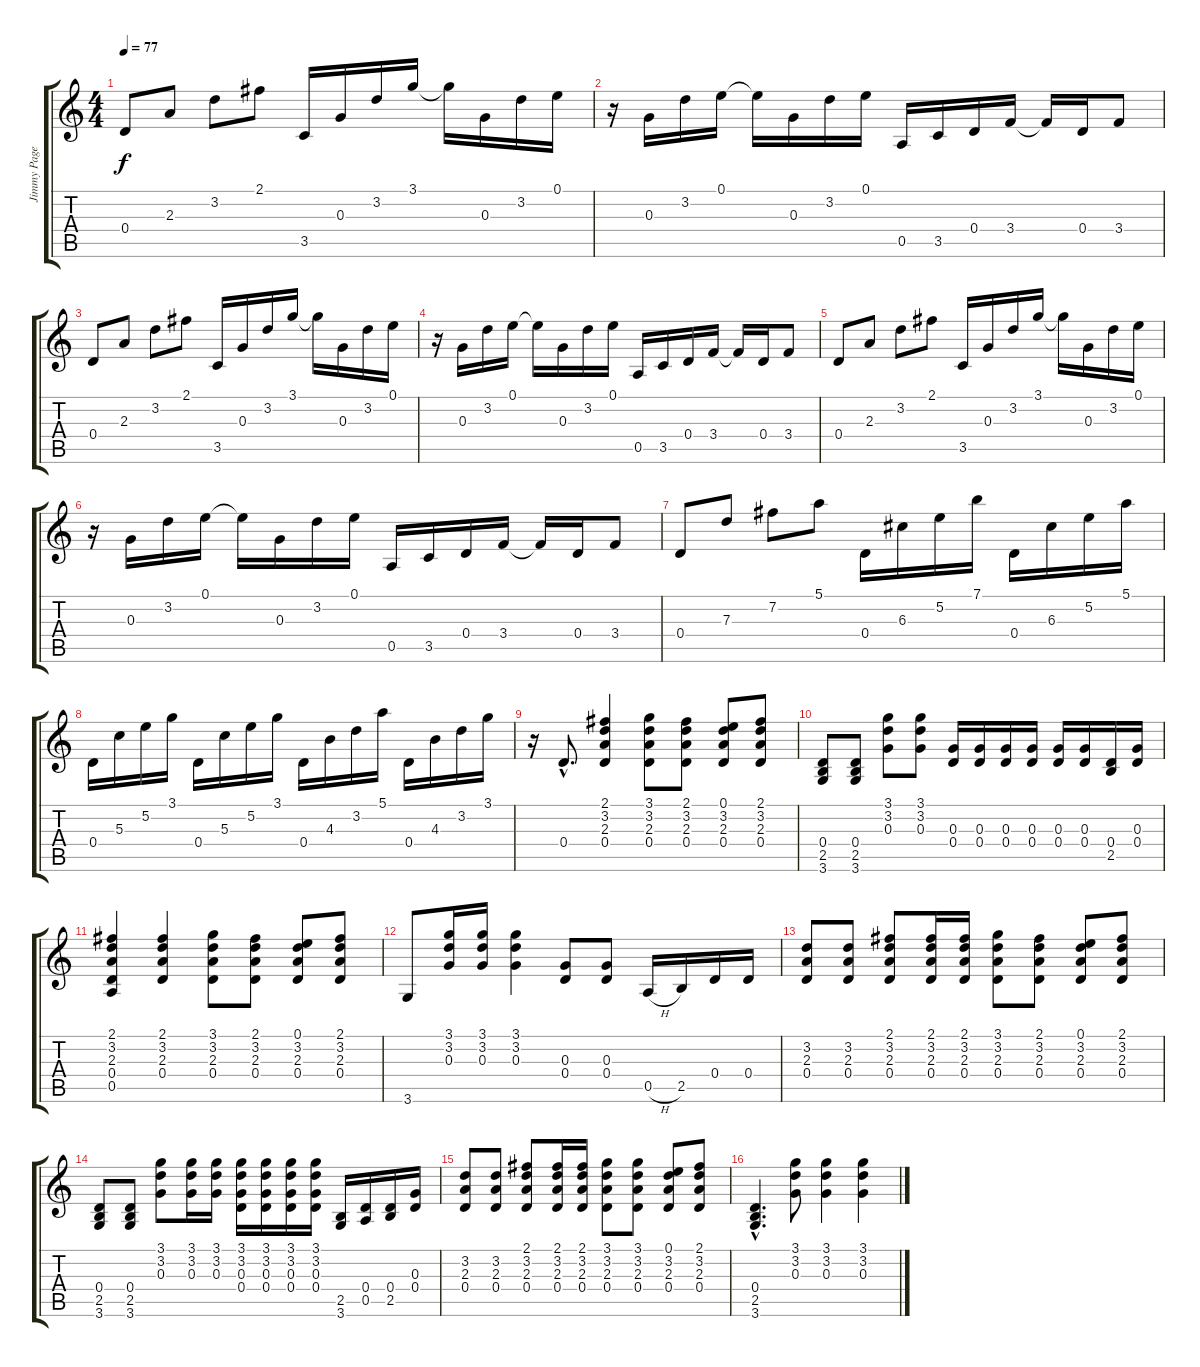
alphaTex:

\track ("Jimmy Page" "Jimmy Page") {instrument acousticguitarsteel}
\staff {score tabs}
\tuning (E4 B3 G3 D3 A2 E2) {hide}
\ts (4 4)
\tempo 77
\clef g2
\ks c
0.4.8{dy f} 2.3.8 3.2.8 2.1.8 3.5.16 0.3.16 3.2.16 3.1.16 3.1{t}.16 0.3.16 3.2.16 0.1.16 |
r.16 0.3.16 3.2.16 0.1.16 0.1{t}.16 0.3.16 3.2.16 0.1.16 0.5.16 3.5.16 0.4.16 3.4.16 3.4{t}.16 0.4.16 3.4.8 |
0.4.8 2.3.8 3.2.8 2.1.8 3.5.16 0.3.16 3.2.16 3.1.16 3.1{t}.16 0.3.16 3.2.16 0.1.16 |
r.16 0.3.16 3.2.16 0.1.16 0.1{t}.16 0.3.16 3.2.16 0.1.16 0.5.16 3.5.16 0.4.16 3.4.16 3.4{t}.16 0.4.16 3.4.8 |
0.4.8 2.3.8 3.2.8 2.1.8 3.5.16 0.3.16 3.2.16 3.1.16 3.1{t}.16 0.3.16 3.2.16 0.1.16 |
r.16 0.3.16 3.2.16 0.1.16 0.1{t}.16 0.3.16 3.2.16 0.1.16 0.5.16 3.5.16 0.4.16 3.4.16 3.4{t}.16 0.4.16 3.4.8 |
0.4.8 7.3.8 7.2.8 5.1.8 0.4.16 6.3.16 5.2.16 7.1.16 0.4.16 6.3.16 5.2.16 5.1.16 |
0.4.16 5.3.16 5.2.16 3.1.16 0.4.16 5.3.16 5.2.16 3.1.16 0.4.16 4.3.16 3.2.16 5.1.16 0.4.16 4.3.16 3.2.16 3.1.16 |
r.16 0.4{hac}.8{d} (2.1 3.2 2.3 0.4).4 (3.1 3.2 2.3 0.4).8 (2.1 3.2 2.3 0.4).8 (0.1 3.2 2.3 0.4).8 (2.1 3.2 2.3 0.4).8 |
(0.4 2.5 3.6).8 (0.4 2.5 3.6).8 (3.1 3.2 0.3).8 (3.1 3.2 0.3).8 (0.3 0.4).16 (0.3 0.4).16 (0.3 0.4).16 (0.3 0.4).16 (0.3 0.4).16 (0.3 0.4).16 (0.4 2.5).16 (0.3 0.4).16 |
(2.1 3.2 2.3 0.4 0.5).4 (2.1 3.2 2.3 0.4).4 (3.1 3.2 2.3 0.4).8 (2.1 3.2 2.3 0.4).8 (0.1 3.2 2.3 0.4).8 (2.1 3.2 2.3 0.4).8 |
3.6.8 (3.1 3.2 0.3).16 (3.1 3.2 0.3).16 (3.1 3.2 0.3).4 (0.3 0.4).8 (0.3 0.4).8 0.5{h}.16 2.5.16 0.4.16 0.4.16 |
(3.2 2.3 0.4).8 (3.2 2.3 0.4).8 (2.1 3.2 2.3 0.4).8 (2.1 3.2 2.3 0.4).16 (2.1 3.2 2.3 0.4).16 (3.1 3.2 2.3 0.4).8 (2.1 3.2 2.3 0.4).8 (0.1 3.2 2.3 0.4).8 (2.1 3.2 2.3 0.4).8 |
(0.4 2.5 3.6).8 (0.4 2.5 3.6).8 (3.1 3.2 0.3).8 (3.1 3.2 0.3).16 (3.1 3.2 0.3).16 (3.1 3.2 0.3 0.4).16 (3.1 3.2 0.3 0.4).16 (3.1 3.2 0.3 0.4).16 (3.1 3.2 0.3 0.4).16 (2.5 3.6).16 (0.4 0.5).16 (0.4 2.5).16 (0.3 0.4).16 |
(3.2 2.3 0.4).8 (3.2 2.3 0.4).8 (2.1 3.2 2.3 0.4).8 (2.1 3.2 2.3 0.4).16 (2.1 3.2 2.3 0.4).16 (3.1 3.2 2.3 0.4).8 (3.1 3.2 2.3 0.4).8 (0.1 3.2 2.3 0.4).8 (2.1 3.2 2.3 0.4).8 |
(0.4{hac} 2.5{hac} 3.6{hac}).4{d} (3.1 3.2 0.3).8 (3.1 3.2 0.3).4 (3.1 3.2 0.3).4
